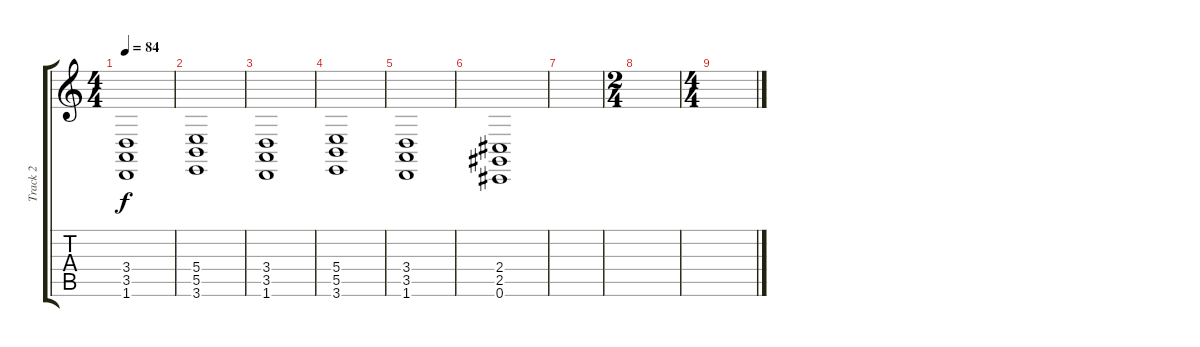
\track ("Track 2" "Track 2") {instrument pad8sweep}
\staff {score tabs}
\tuning (Db4 Ab3 E3 B2 Gb2 Db2) {hide}
\ts (4 4)
\tempo 84
\clef g2
\ks c
(3.4 3.5 1.6).1{dy f} |
(5.4 5.5 3.6).1 |
(3.4 3.5 1.6).1 |
(5.4 5.5 3.6).1 |
(3.4 3.5 1.6).1 |
(2.4 2.5 0.6).1 |
|
\ts (2 4)
|
\ts (4 4)
